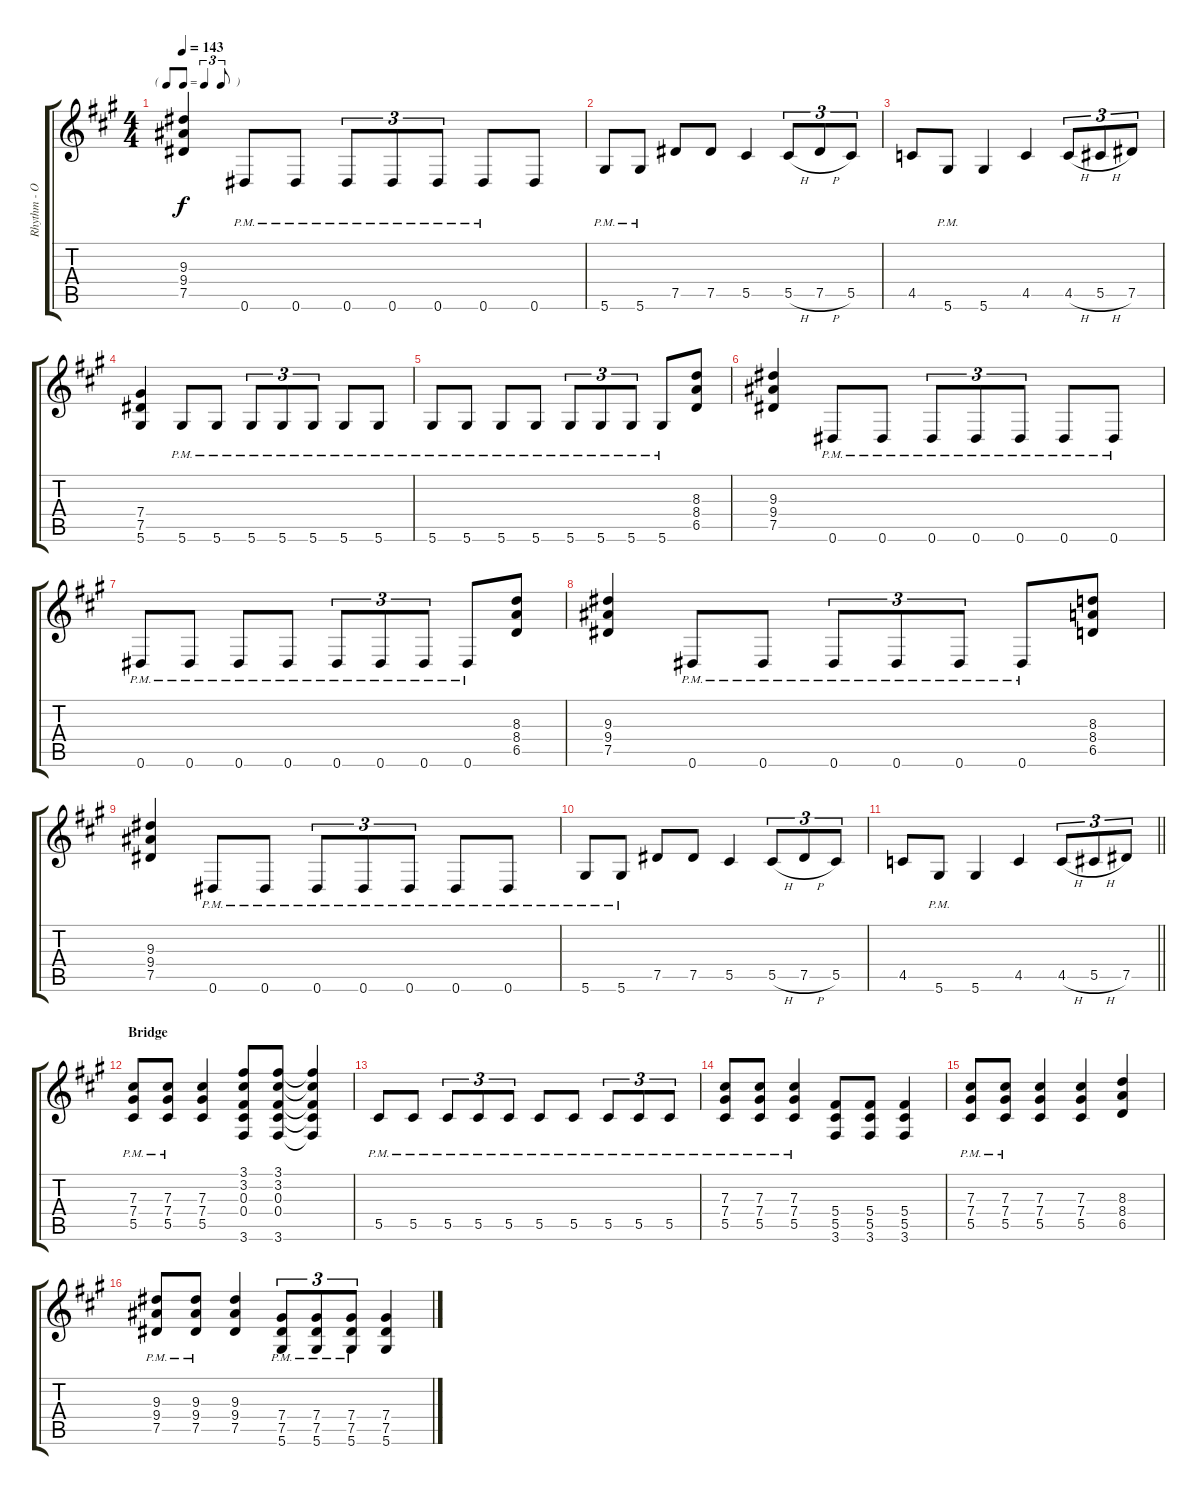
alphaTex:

\track ("Rhythm - Oz" "Rhythm - O") {instrument distortionguitar}
\staff {score tabs}
\tuning (Eb4 Bb3 Gb3 Db3 Ab2 Eb2) {hide}
\ts (4 4)
\tf triplet8th
\tempo 143
\clef g2
\ks a
(9.3 9.4 7.5).4{dy f} 0.6{pm}.8 0.6{pm}.8 0.6{pm}.8{tu (3 2)} 0.6{pm}.8{tu (3 2)} 0.6{pm}.8{tu (3 2)} 0.6{pm}.8 0.6.8 |
5.6{pm}.8 5.6{pm}.8 7.5.8 7.5.8 5.5.4 5.5{h}.8{tu (3 2)} 7.5{h}.8{tu (3 2)} 5.5.8{tu (3 2)} |
4.5.8 5.6{pm}.8 5.6.4 4.5.4 4.5{h}.8{tu (3 2)} 5.5{h}.8{tu (3 2)} 7.5.8{tu (3 2)} |
(7.4 7.5 5.6).4 5.6{pm}.8 5.6{pm}.8 5.6{pm}.8{tu (3 2)} 5.6{pm}.8{tu (3 2)} 5.6{pm}.8{tu (3 2)} 5.6{pm}.8 5.6{pm}.8 |
5.6{pm}.8 5.6{pm}.8 5.6{pm}.8 5.6{pm}.8 5.6{pm}.8{tu (3 2)} 5.6{pm}.8{tu (3 2)} 5.6{pm}.8{tu (3 2)} 5.6{pm}.8 (8.3 8.4 6.5).8 |
(9.3 9.4 7.5).4 0.6{pm}.8 0.6{pm}.8 0.6{pm}.8{tu (3 2)} 0.6{pm}.8{tu (3 2)} 0.6{pm}.8{tu (3 2)} 0.6{pm}.8 0.6{pm}.8 |
0.6{pm}.8 0.6{pm}.8 0.6{pm}.8 0.6{pm}.8 0.6{pm}.8{tu (3 2)} 0.6{pm}.8{tu (3 2)} 0.6{pm}.8{tu (3 2)} 0.6{pm}.8 (8.3 8.4 6.5).8 |
(9.3 9.4 7.5).4 0.6{pm}.8 0.6{pm}.8 0.6{pm}.8{tu (3 2)} 0.6{pm}.8{tu (3 2)} 0.6{pm}.8{tu (3 2)} 0.6{pm}.8 (8.3 8.4 6.5).8 |
(9.3 9.4 7.5).4 0.6{pm}.8 0.6{pm}.8 0.6{pm}.8{tu (3 2)} 0.6{pm}.8{tu (3 2)} 0.6{pm}.8{tu (3 2)} 0.6{pm}.8 0.6{pm}.8 |
5.6{pm}.8 5.6{pm}.8 7.5.8 7.5.8 5.5.4 5.5{h}.8{tu (3 2)} 7.5{h}.8{tu (3 2)} 5.5.8{tu (3 2)} |
\barLineRight lightlight
4.5.8 5.6{pm}.8 5.6.4 4.5.4 4.5{h}.8{tu (3 2)} 5.5{h}.8{tu (3 2)} 7.5.8{tu (3 2)} |
\section ("" "Bridge")
(7.3{pm} 7.4{pm} 5.5{pm}).8 (7.3{pm} 7.4{pm} 5.5{pm}).8 (7.3 7.4 5.5).4 (3.1 3.2 0.3 0.4 3.6).8 (3.1 3.2 0.3 0.4 3.6).8 (3.1{t} 3.2{t} 0.3{t} 0.4{t} 3.6{t}).4 |
5.5{pm}.8 5.5{pm}.8 5.5{pm}.8{tu (3 2)} 5.5{pm}.8{tu (3 2)} 5.5{pm}.8{tu (3 2)} 5.5{pm}.8 5.5{pm}.8 5.5{pm}.8{tu (3 2)} 5.5{pm}.8{tu (3 2)} 5.5{pm}.8{tu (3 2)} |
(7.3{pm} 7.4{pm} 5.5{pm}).8 (7.3{pm} 7.4{pm} 5.5{pm}).8 (7.3{pm} 7.4{pm} 5.5{pm}).4 (5.4 5.5 3.6).8 (5.4 5.5 3.6).8 (5.4 5.5 3.6).4 |
(7.3{pm} 7.4{pm} 5.5{pm}).8 (7.3{pm} 7.4{pm} 5.5{pm}).8 (7.3 7.4 5.5).4 (7.3 7.4 5.5).4 (8.3 8.4 6.5).4 |
(9.3{pm} 9.4{pm} 7.5{pm}).8 (9.3{pm} 9.4{pm} 7.5{pm}).8 (9.3 9.4 7.5).4 (7.4{pm} 7.5{pm} 5.6{pm}).8{tu (3 2)} (7.4{pm} 7.5{pm} 5.6{pm}).8{tu (3 2)} (7.4{pm} 7.5{pm} 5.6{pm}).8{tu (3 2)} (7.4 7.5 5.6).4
